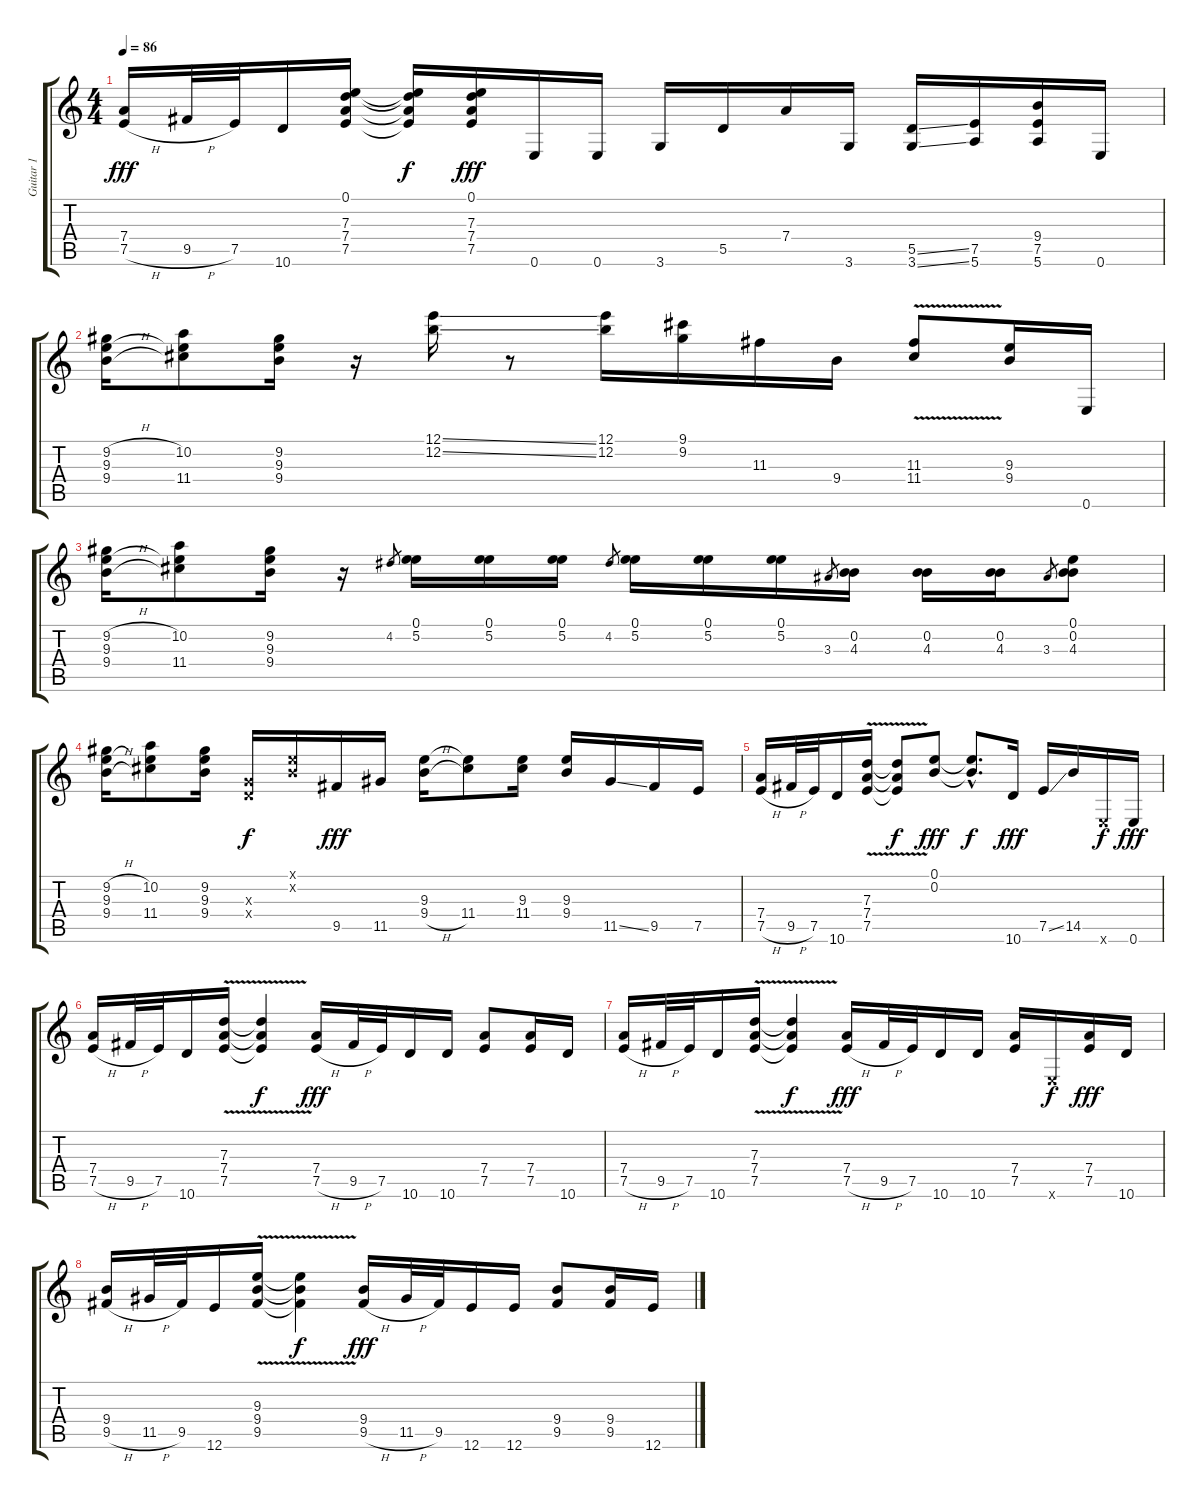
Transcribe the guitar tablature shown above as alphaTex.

\track ("Guitar 1" "Guitar 1") {instrument electricguitarclean}
\staff {score tabs}
\tuning (E4 B3 G3 D3 A2 E2) {hide}
\ts (4 4)
\tempo 86
\clef g2
\ks c
(7.4 7.5{h}).16{dy fff} 9.5{h}.32 7.5.32 10.6.16 (0.1 7.3 7.4 7.5).16 (0.1{t} 7.3{t} 7.4{t} 7.5{t}).16{dy f} (0.1 7.3 7.4 7.5).16{dy fff} 0.6.16 0.6.16 3.6.16 5.5.16 7.4.16 3.6.16 (5.5{ss} 3.6{ss}).16 (7.5 5.6).16 (9.4 7.5 5.6).16 0.6.16 |
(9.2{h} 9.3 9.4{h}).16 (10.2 9.3{t} 11.4).8 (9.2 9.3 9.4).16 r.16 (12.1{ss} 12.2{ss}).16 r.8 (12.1 12.2).16 (9.1 9.2).16 11.3.16 9.4.16 (11.3{v} 11.4{v}).8 (9.3 9.4).16 0.6.16 |
(9.2{h} 9.3 9.4{h}).16 (10.2 9.3{t} 11.4).8 (9.2 9.3 9.4).16 r.16 4.2.8{gr} (0.1 5.2).16 (0.1 5.2).16 (0.1 5.2).16 4.2.8{gr} (0.1 5.2).16 (0.1 5.2).16 (0.1 5.2).16 3.3.8{gr} (0.2 4.3).16 (0.2 4.3).16 (0.2 4.3).16 3.3.8{gr} (0.1 0.2 4.3).8 |
(9.2{h} 9.3 9.4{h}).16 (10.2 9.3{t} 11.4).8 (9.2 9.3 9.4).16 (0.3{x} 0.4{x}).16{dy f} (0.1{x} 0.2{x}).16 9.5.16{dy fff} 11.5.16 (9.3 9.4{h}).16 (9.3{t} 11.4).8 (9.3 11.4).16 (9.3 9.4).16 11.5{ss}.16 9.5.16 7.5.16 |
(7.4 7.5{h}).16 9.5{h}.32 7.5.32 10.6.16 (7.3{v} 7.4{v} 7.5{v}).16 (7.3{t} 7.4{t} 7.5{t}).8{dy f} (0.1 0.2).8{dy fff} (0.1{hac t} 0.2{hac t}).8{d dy f} 10.6.16{dy fff} 7.5{ss}.16 14.5.16 0.6{x}.16{dy f} 0.6.16{dy fff} |
(7.4 7.5{h}).16 9.5{h}.32 7.5.32 10.6.16 (7.3{v} 7.4{v} 7.5{v}).16 (7.3{t} 7.4{t} 7.5{t}).4{dy f} (7.4 7.5{h}).16{dy fff} 9.5{h}.32 7.5.32 10.6.16 10.6.16 (7.4 7.5).8 (7.4 7.5).16 10.6.16 |
(7.4 7.5{h}).16 9.5{h}.32 7.5.32 10.6.16 (7.3{v} 7.4{v} 7.5{v}).16 (7.3{t} 7.4{t} 7.5{t}).4{dy f} (7.4 7.5{h}).16{dy fff} 9.5{h}.32 7.5.32 10.6.16 10.6.16 (7.4 7.5).16 0.6{x}.16{dy f} (7.4 7.5).16{dy fff} 10.6.16 |
(9.4 9.5{h}).16 11.5{h}.32 9.5.32 12.6.16 (9.3{v} 9.4{v} 9.5{v}).16 (9.3{t} 9.4{t} 9.5{t}).4{dy f} (9.4 9.5{h}).16{dy fff} 11.5{h}.32 9.5.32 12.6.16 12.6.16 (9.4 9.5).8 (9.4 9.5).16 12.6.16
